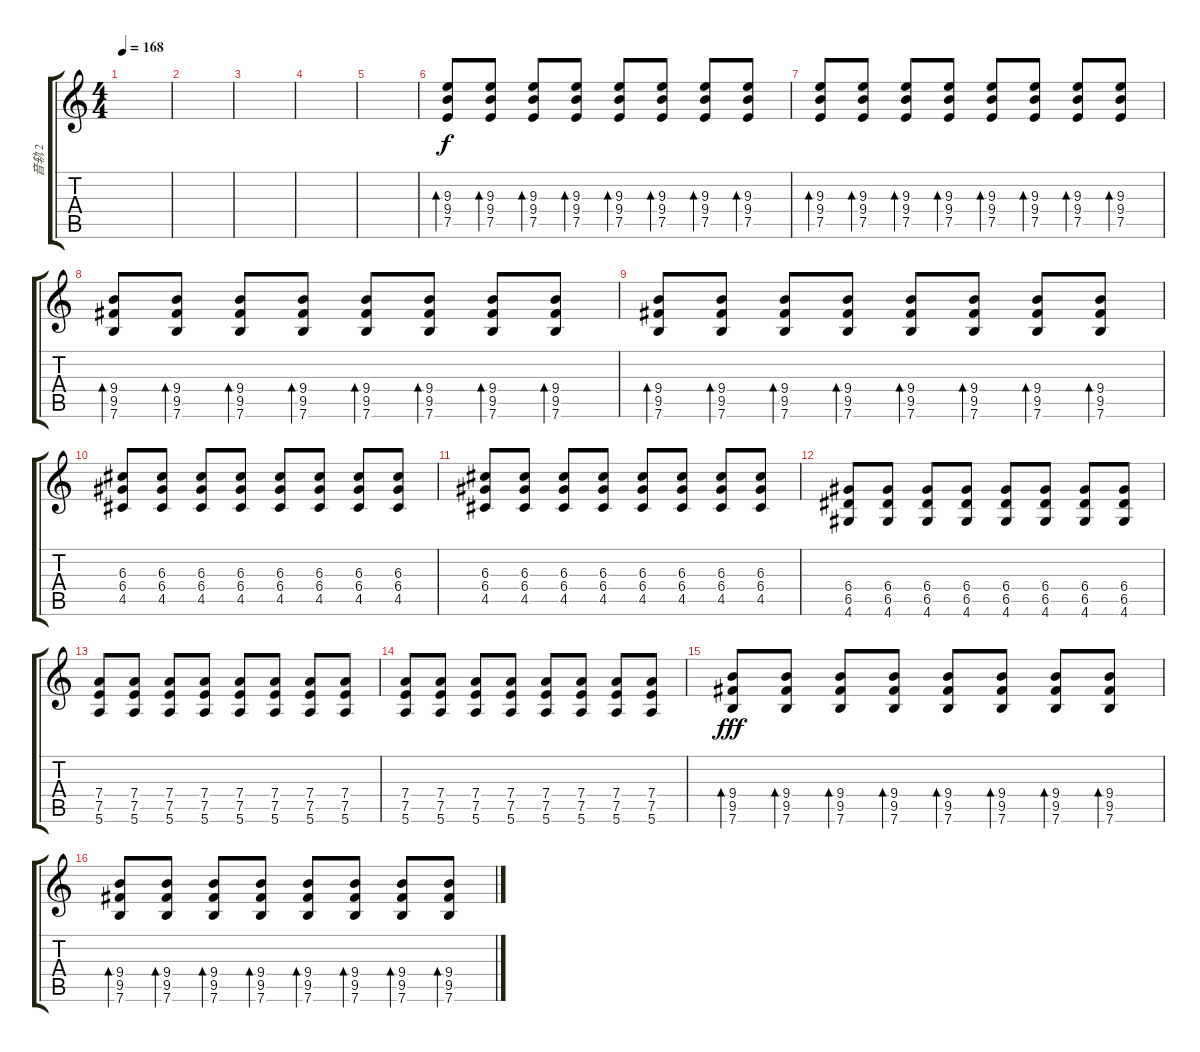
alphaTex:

\track ("音轨 2" "音轨 2") {instrument overdrivenguitar}
\staff {score tabs}
\tuning (E4 B3 G3 D3 A2 E2) {hide}
\ts (4 4)
\tempo 168
\clef g2
\ks c
|
|
|
|
|
(9.3 9.4 7.5).8{bd 60} (9.3 9.4 7.5).8{bd 60} (9.3 9.4 7.5).8{bd 60} (9.3 9.4 7.5).8{bd 60} (9.3 9.4 7.5).8{bd 60} (9.3 9.4 7.5).8{bd 60} (9.3 9.4 7.5).8{bd 60} (9.3 9.4 7.5).8{bd 60} |
(9.3 9.4 7.5).8{bd 60} (9.3 9.4 7.5).8{bd 60} (9.3 9.4 7.5).8{bd 60} (9.3 9.4 7.5).8{bd 60} (9.3 9.4 7.5).8{bd 60} (9.3 9.4 7.5).8{bd 60} (9.3 9.4 7.5).8{bd 60} (9.3 9.4 7.5).8{bd 60} |
(9.4 9.5 7.6).8{bd 60} (9.4 9.5 7.6).8{bd 60} (9.4 9.5 7.6).8{bd 60} (9.4 9.5 7.6).8{bd 60} (9.4 9.5 7.6).8{bd 60} (9.4 9.5 7.6).8{bd 60} (9.4 9.5 7.6).8{bd 60} (9.4 9.5 7.6).8{bd 60} |
(9.4 9.5 7.6).8{bd 60} (9.4 9.5 7.6).8{bd 60} (9.4 9.5 7.6).8{bd 60} (9.4 9.5 7.6).8{bd 60} (9.4 9.5 7.6).8{bd 60} (9.4 9.5 7.6).8{bd 60} (9.4 9.5 7.6).8{bd 60} (9.4 9.5 7.6).8{bd 60} |
(6.3 6.4 4.5).8{dy f} (6.3 6.4 4.5).8 (6.3 6.4 4.5).8 (6.3 6.4 4.5).8 (6.3 6.4 4.5).8 (6.3 6.4 4.5).8 (6.3 6.4 4.5).8 (6.3 6.4 4.5).8 |
(6.3 6.4 4.5).8 (6.3 6.4 4.5).8 (6.3 6.4 4.5).8 (6.3 6.4 4.5).8 (6.3 6.4 4.5).8 (6.3 6.4 4.5).8 (6.3 6.4 4.5).8 (6.3 6.4 4.5).8 |
(6.4 6.5 4.6).8 (6.4 6.5 4.6).8 (6.4 6.5 4.6).8 (6.4 6.5 4.6).8 (6.4 6.5 4.6).8 (6.4 6.5 4.6).8 (6.4 6.5 4.6).8 (6.4 6.5 4.6).8 |
(7.4 7.5 5.6).8 (7.4 7.5 5.6).8 (7.4 7.5 5.6).8 (7.4 7.5 5.6).8 (7.4 7.5 5.6).8 (7.4 7.5 5.6).8 (7.4 7.5 5.6).8 (7.4 7.5 5.6).8 |
(7.4 7.5 5.6).8 (7.4 7.5 5.6).8 (7.4 7.5 5.6).8 (7.4 7.5 5.6).8 (7.4 7.5 5.6).8 (7.4 7.5 5.6).8 (7.4 7.5 5.6).8 (7.4 7.5 5.6).8 |
(9.4 9.5 7.6).8{bd 60 dy fff} (9.4 9.5 7.6).8{bd 60} (9.4 9.5 7.6).8{bd 60} (9.4 9.5 7.6).8{bd 60} (9.4 9.5 7.6).8{bd 60} (9.4 9.5 7.6).8{bd 60} (9.4 9.5 7.6).8{bd 60} (9.4 9.5 7.6).8{bd 60} |
(9.4 9.5 7.6).8{bd 60} (9.4 9.5 7.6).8{bd 60} (9.4 9.5 7.6).8{bd 60} (9.4 9.5 7.6).8{bd 60} (9.4 9.5 7.6).8{bd 60} (9.4 9.5 7.6).8{bd 60} (9.4 9.5 7.6).8{bd 60} (9.4 9.5 7.6).8{bd 60}
